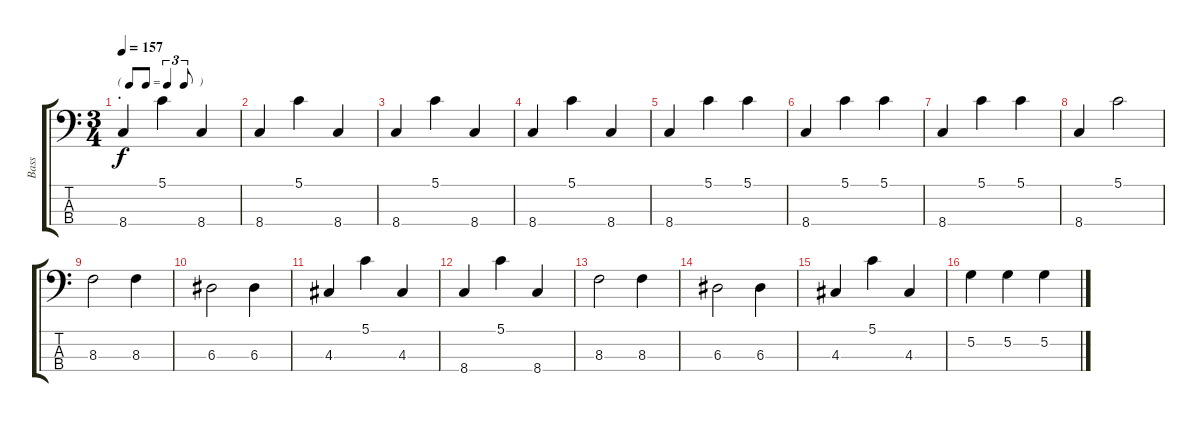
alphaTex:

\track ("Bass" "Bass") {instrument acousticbass}
\staff {score tabs}
\tuning (G2 D2 A1 E1) {hide}
\ts (3 4)
\tf triplet8th
\section ("" ".")
\tempo 157
\clef f4
\ks c
8.4.4{dy f} 5.1.4 8.4.4 |
8.4.4 5.1.4 8.4.4 |
8.4.4 5.1.4 8.4.4 |
8.4.4 5.1.4 8.4.4 |
8.4.4 5.1.4 5.1.4 |
8.4.4 5.1.4 5.1.4 |
8.4.4 5.1.4 5.1.4 |
8.4.4 5.1.2 |
8.3.2 8.3.4 |
6.3.2 6.3.4 |
4.3.4 5.1.4 4.3.4 |
8.4.4 5.1.4 8.4.4 |
8.3.2 8.3.4 |
6.3.2 6.3.4 |
4.3.4 5.1.4 4.3.4 |
5.2.4 5.2.4 5.2.4
